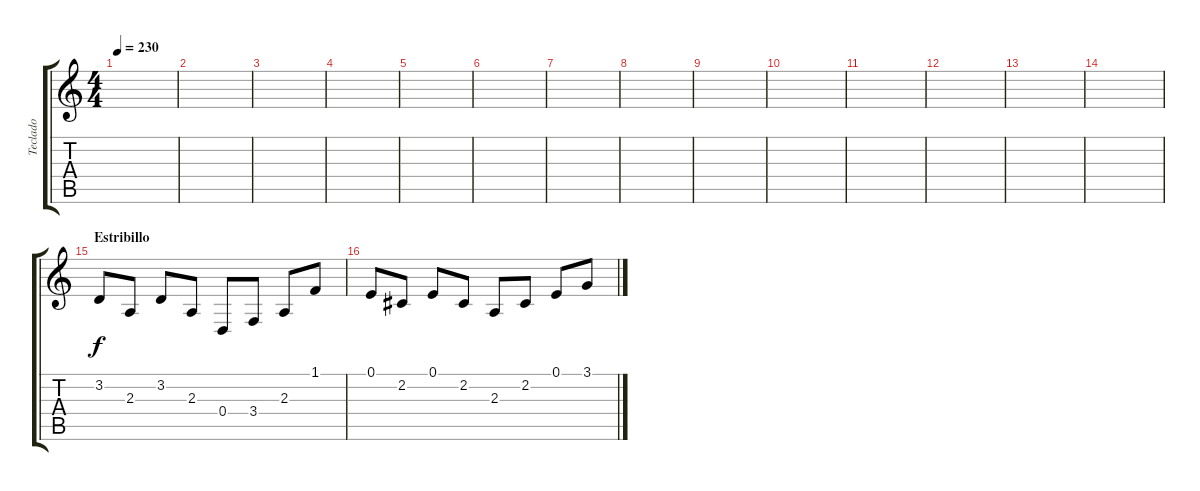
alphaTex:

\track ("Teclado" "Teclado") {instrument drawbarorgan}
\staff {score tabs}
\tuning (E4 B3 G3 D3 A2 E2) {hide}
\ts (4 4)
\tempo 230
\clef g2
\ks c
|
|
|
|
|
|
|
|
|
|
|
|
|
|
\section ("" "Estribillo")
3.2.8{volume 16 instrument drawbarorgan} 2.3.8 3.2.8 2.3.8 0.4.8 3.4.8 2.3.8 1.1.8 |
0.1.8 2.2.8 0.1.8 2.2.8 2.3.8 2.2.8 0.1.8 3.1.8
